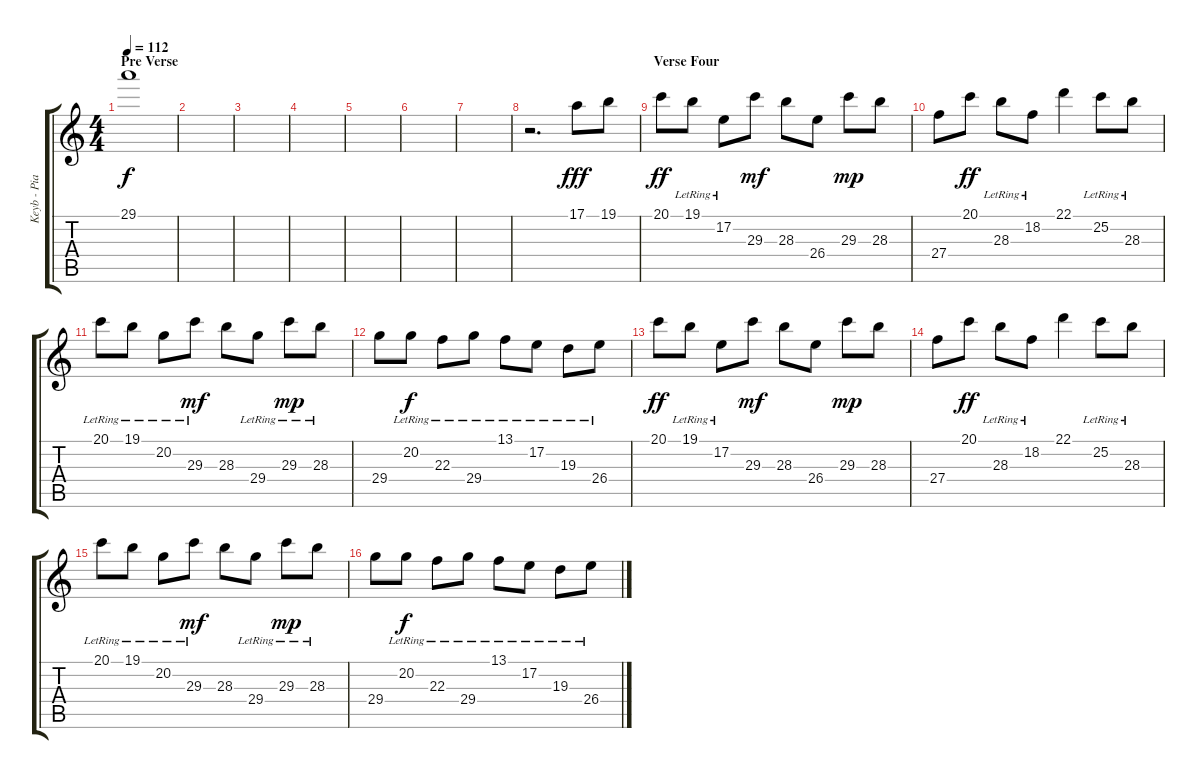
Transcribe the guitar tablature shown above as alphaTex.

\track ("Keyb - Piano" "Keyb - Pia") {instrument brightacousticpiano}
\staff {score tabs}
\tuning (E4 B3 G3 D3 A2 E2) {hide}
\ts (4 4)
\section ("" "Pre Verse")
\tempo 112
\clef g2
\ks c
29.1.1{dy f} |
|
|
|
|
|
|
r.2{d} 17.1.8{dy fff} 19.1.8 |
\section ("" "Verse Four")
20.1.8{dy ff} 19.1{lr}.8 17.2{lr}.8 29.3.8{dy mf} 28.3.8 26.4.8 29.3.8{dy mp} 28.3.8 |
27.4.8 20.1.8{dy ff} 28.3{lr}.8 18.2{lr}.8 22.1.4 25.2{lr}.8 28.3{lr}.8 |
20.1{lr}.8 19.1{lr}.8 20.2{lr}.8 29.3{lr}.8{dy mf} 28.3.8 29.4{lr}.8 29.3{lr}.8{dy mp} 28.3{lr}.8 |
29.4.8 20.2{lr}.8{dy f} 22.3{lr}.8 29.4{lr}.8 13.1{lr}.8 17.2{lr}.8 19.3{lr}.8 26.4{lr}.8 |
20.1.8{dy ff} 19.1{lr}.8 17.2{lr}.8 29.3.8{dy mf} 28.3.8 26.4.8 29.3.8{dy mp} 28.3.8 |
27.4.8 20.1.8{dy ff} 28.3{lr}.8 18.2{lr}.8 22.1.4 25.2{lr}.8 28.3{lr}.8 |
20.1{lr}.8 19.1{lr}.8 20.2{lr}.8 29.3{lr}.8{dy mf} 28.3.8 29.4{lr}.8 29.3{lr}.8{dy mp} 28.3{lr}.8 |
29.4.8 20.2{lr}.8{dy f} 22.3{lr}.8 29.4{lr}.8 13.1{lr}.8 17.2{lr}.8 19.3{lr}.8 26.4{lr}.8
